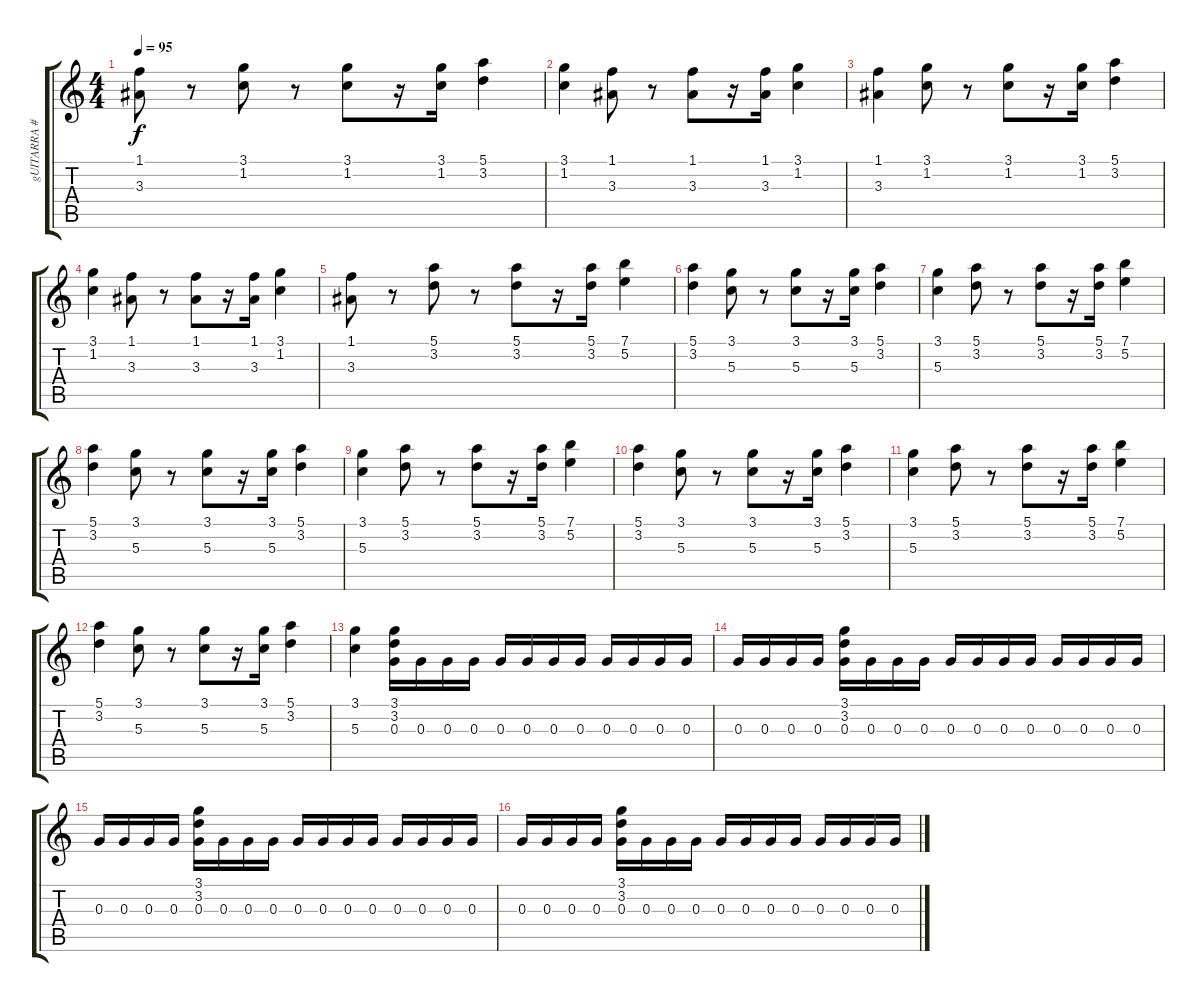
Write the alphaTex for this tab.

\track ("gUITARRA #3" "gUITARRA #") {instrument distortionguitar}
\staff {score tabs}
\tuning (E4 B3 G3 D3 A2 E2) {hide}
\ts (4 4)
\tempo 95
\clef g2
\ks c
(1.1 3.3).8{dy f} r.8 (3.1 1.2).8 r.8 (3.1 1.2).8 r.16 (3.1 1.2).16 (5.1 3.2).4 |
(3.1 1.2).4 (1.1 3.3).8 r.8 (1.1 3.3).8 r.16 (1.1 3.3).16 (3.1 1.2).4 |
(1.1 3.3).4 (3.1 1.2).8 r.8 (3.1 1.2).8 r.16 (3.1 1.2).16 (5.1 3.2).4 |
(3.1 1.2).4 (1.1 3.3).8 r.8 (1.1 3.3).8 r.16 (1.1 3.3).16 (3.1 1.2).4 |
(1.1 3.3).8 r.8 (5.1 3.2).8 r.8 (5.1 3.2).8 r.16 (5.1 3.2).16 (7.1 5.2).4 |
(5.1 3.2).4 (3.1 5.3).8 r.8 (3.1 5.3).8 r.16 (3.1 5.3).16 (5.1 3.2).4 |
(3.1 5.3).4 (5.1 3.2).8 r.8 (5.1 3.2).8 r.16 (5.1 3.2).16 (7.1 5.2).4 |
(5.1 3.2).4 (3.1 5.3).8 r.8 (3.1 5.3).8 r.16 (3.1 5.3).16 (5.1 3.2).4 |
(3.1 5.3).4 (5.1 3.2).8 r.8 (5.1 3.2).8 r.16 (5.1 3.2).16 (7.1 5.2).4 |
(5.1 3.2).4 (3.1 5.3).8 r.8 (3.1 5.3).8 r.16 (3.1 5.3).16 (5.1 3.2).4 |
(3.1 5.3).4 (5.1 3.2).8 r.8 (5.1 3.2).8 r.16 (5.1 3.2).16 (7.1 5.2).4 |
(5.1 3.2).4 (3.1 5.3).8 r.8 (3.1 5.3).8 r.16 (3.1 5.3).16 (5.1 3.2).4 |
(3.1 5.3).4 (3.1 3.2 0.3).16 0.3.16 0.3.16 0.3.16 0.3.16 0.3.16 0.3.16 0.3.16 0.3.16 0.3.16 0.3.16 0.3.16 |
0.3.16 0.3.16 0.3.16 0.3.16 (3.1 3.2 0.3).16 0.3.16 0.3.16 0.3.16 0.3.16 0.3.16 0.3.16 0.3.16 0.3.16 0.3.16 0.3.16 0.3.16 |
0.3.16 0.3.16 0.3.16 0.3.16 (3.1 3.2 0.3).16 0.3.16 0.3.16 0.3.16 0.3.16 0.3.16 0.3.16 0.3.16 0.3.16 0.3.16 0.3.16 0.3.16 |
0.3.16 0.3.16 0.3.16 0.3.16 (3.1 3.2 0.3).16 0.3.16 0.3.16 0.3.16 0.3.16 0.3.16 0.3.16 0.3.16 0.3.16 0.3.16 0.3.16 0.3.16
